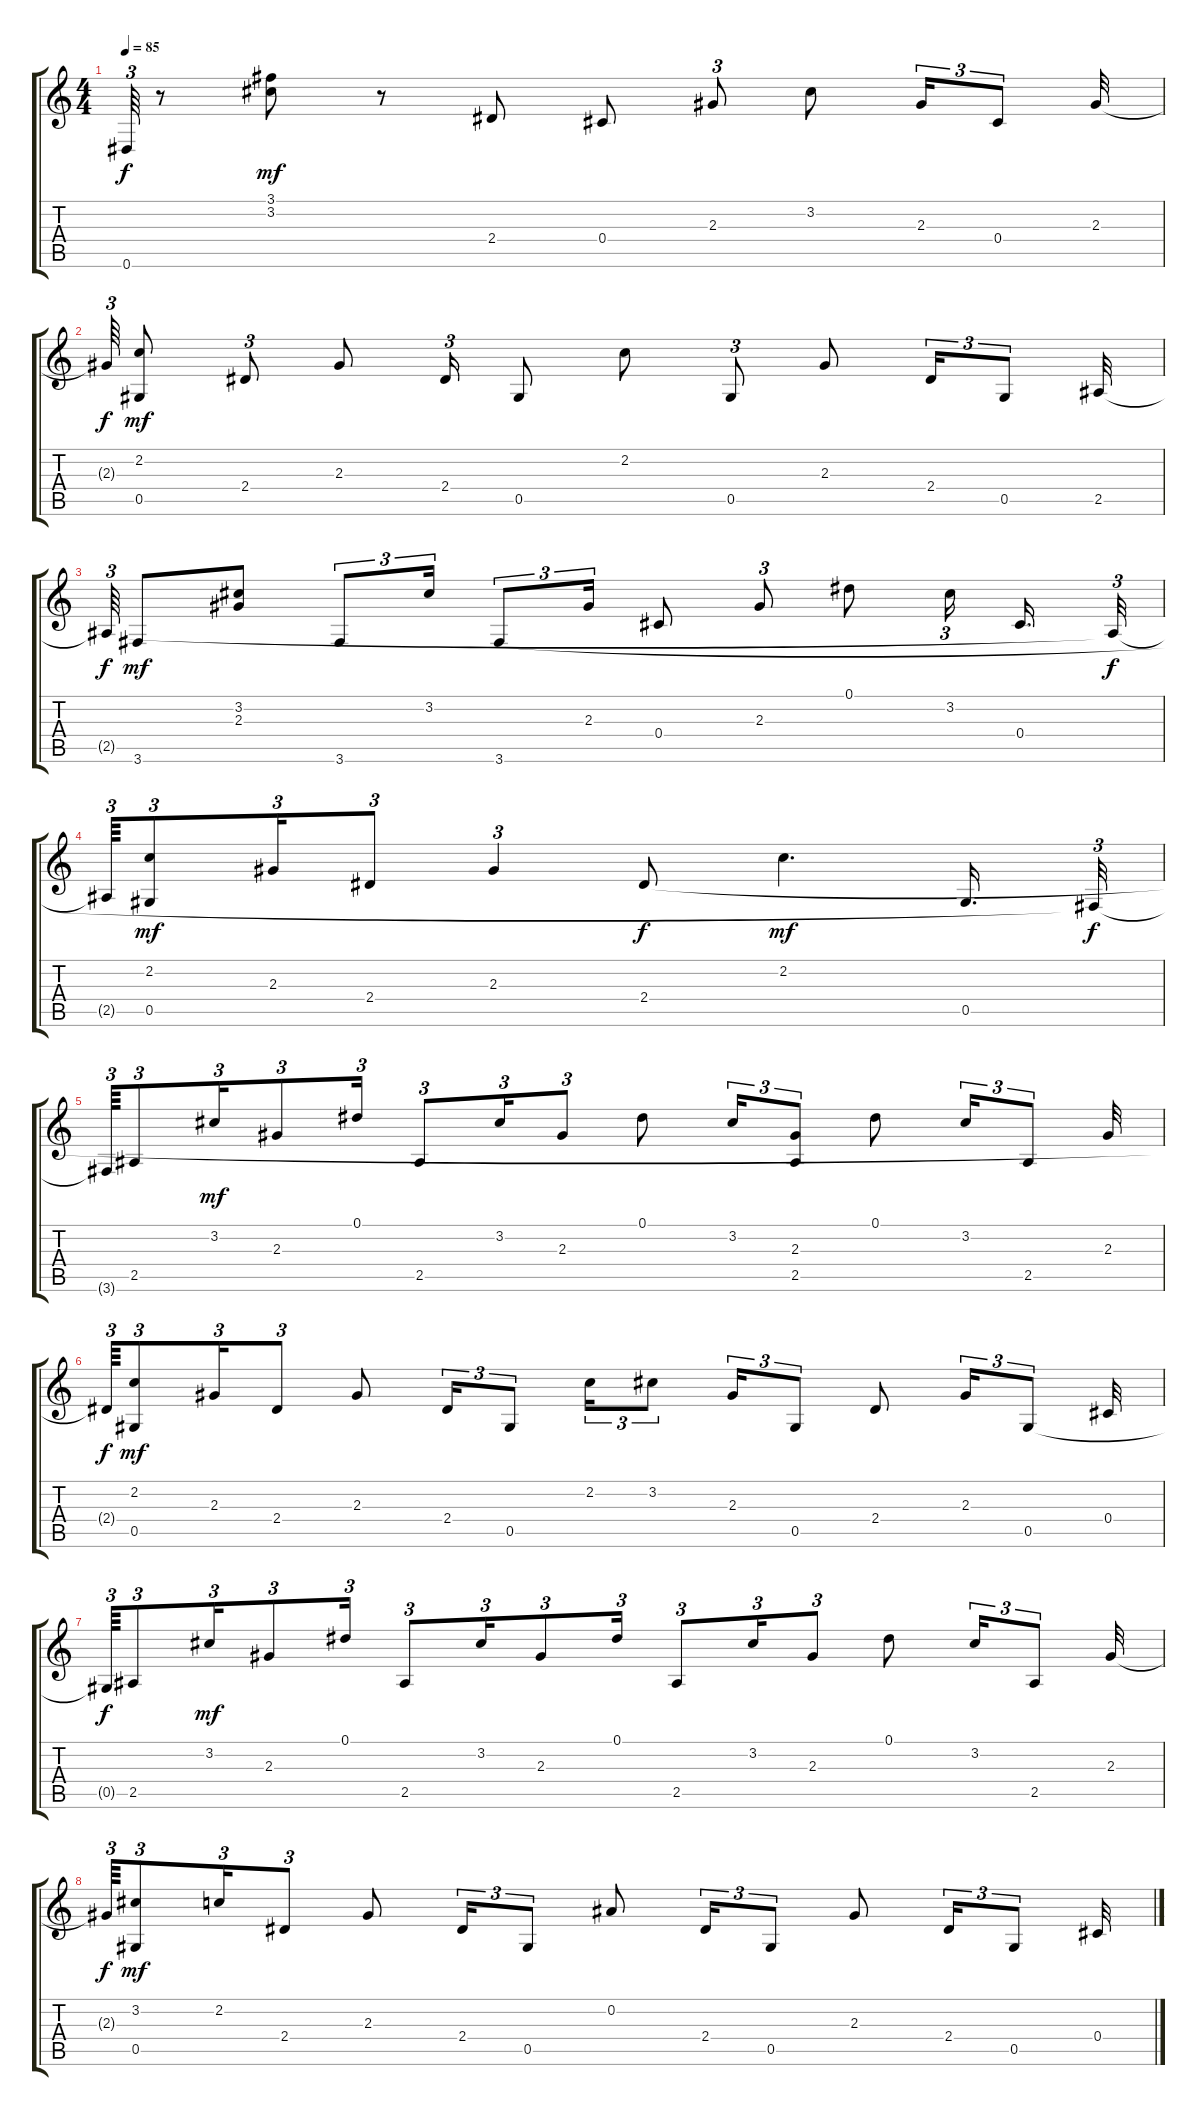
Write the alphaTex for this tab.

\track "" {instrument acousticguitarnylon}
\staff {score tabs}
\tuning (Eb4 Bb3 Gb3 Db3 Ab2 Eb2) {hide}
\ts (4 4)
\tempo 85
\clef g2
\ks c
0.6{t}.64{tu (3 2) dy f} r.8 (3.1 3.2).8{dy mf} r.8 2.4.8 0.4.8 2.3.8{tu (3 2)} 3.2.8 2.3.16{tu (3 2)} 0.4.8{tu (3 2)} 2.3.32 |
2.3{t}.64{tu (3 2) dy f} (2.2 0.5).8{dy mf} 2.4.8{tu (3 2)} 2.3.8 2.4.16{tu (3 2)} 0.5.8 2.2.8 0.5.8{tu (3 2)} 2.3.8 2.4.16{tu (3 2)} 0.5.8{tu (3 2)} 2.5.32 |
2.5{t}.64{tu (3 2) dy f} 3.6.8{dy mf} (3.2 2.3).8 3.6.8{tu (3 2)} 3.2.16{tu (3 2)} 3.6.8{tu (3 2)} 2.3.16{tu (3 2)} 0.4.8 2.3.8{tu (3 2)} 0.1.8 3.2.16{tu (3 2)} 0.4.16{d} 2.5{t}.32{tu (3 2) dy f} |
2.5{t}.64{tu (3 2)} (2.2 0.5).8{tu (3 2) dy mf} 2.3.16{tu (3 2)} 2.4.8{tu (3 2)} 2.3.4{tu (3 2)} 2.4.8{dy f} 2.2.4{d dy mf} 0.5.16{d} 3.6{t}.32{tu (3 2) dy f} |
3.6{t}.64{tu (3 2)} 2.5.8{tu (3 2)} 3.2.16{tu (3 2) dy mf} 2.3.8{tu (3 2)} 0.1.16{tu (3 2)} 2.5.8{tu (3 2)} 3.2.16{tu (3 2)} 2.3.8{tu (3 2)} 0.1.8 3.2.16{tu (3 2)} (2.3 2.5).8{tu (3 2)} 0.1.8 3.2.16{tu (3 2)} 2.5.8{tu (3 2)} 2.3.32 |
2.4{t}.64{tu (3 2) dy f} (2.2 0.5).8{tu (3 2) dy mf} 2.3.16{tu (3 2)} 2.4.8{tu (3 2)} 2.3.8 2.4.16{tu (3 2)} 0.5.8{tu (3 2)} 2.2.16{tu (3 2)} 3.2.8{tu (3 2)} 2.3.16{tu (3 2)} 0.5.8{tu (3 2)} 2.4.8 2.3.16{tu (3 2)} 0.5.8{tu (3 2)} 0.4.32 |
0.5{t}.64{tu (3 2) dy f} 2.5.8{tu (3 2)} 3.2.16{tu (3 2) dy mf} 2.3.8{tu (3 2)} 0.1.16{tu (3 2)} 2.5.8{tu (3 2)} 3.2.16{tu (3 2)} 2.3.8{tu (3 2)} 0.1.16{tu (3 2)} 2.5.8{tu (3 2)} 3.2.16{tu (3 2)} 2.3.8{tu (3 2)} 0.1.8 3.2.16{tu (3 2)} 2.5.8{tu (3 2)} 2.3.32 |
2.3{t}.64{tu (3 2) dy f} (3.2 0.5).8{tu (3 2) dy mf} 2.2.16{tu (3 2)} 2.4.8{tu (3 2)} 2.3.8 2.4.16{tu (3 2)} 0.5.8{tu (3 2)} 0.2.8 2.4.16{tu (3 2)} 0.5.8{tu (3 2)} 2.3.8 2.4.16{tu (3 2)} 0.5.8{tu (3 2)} 0.4.32
